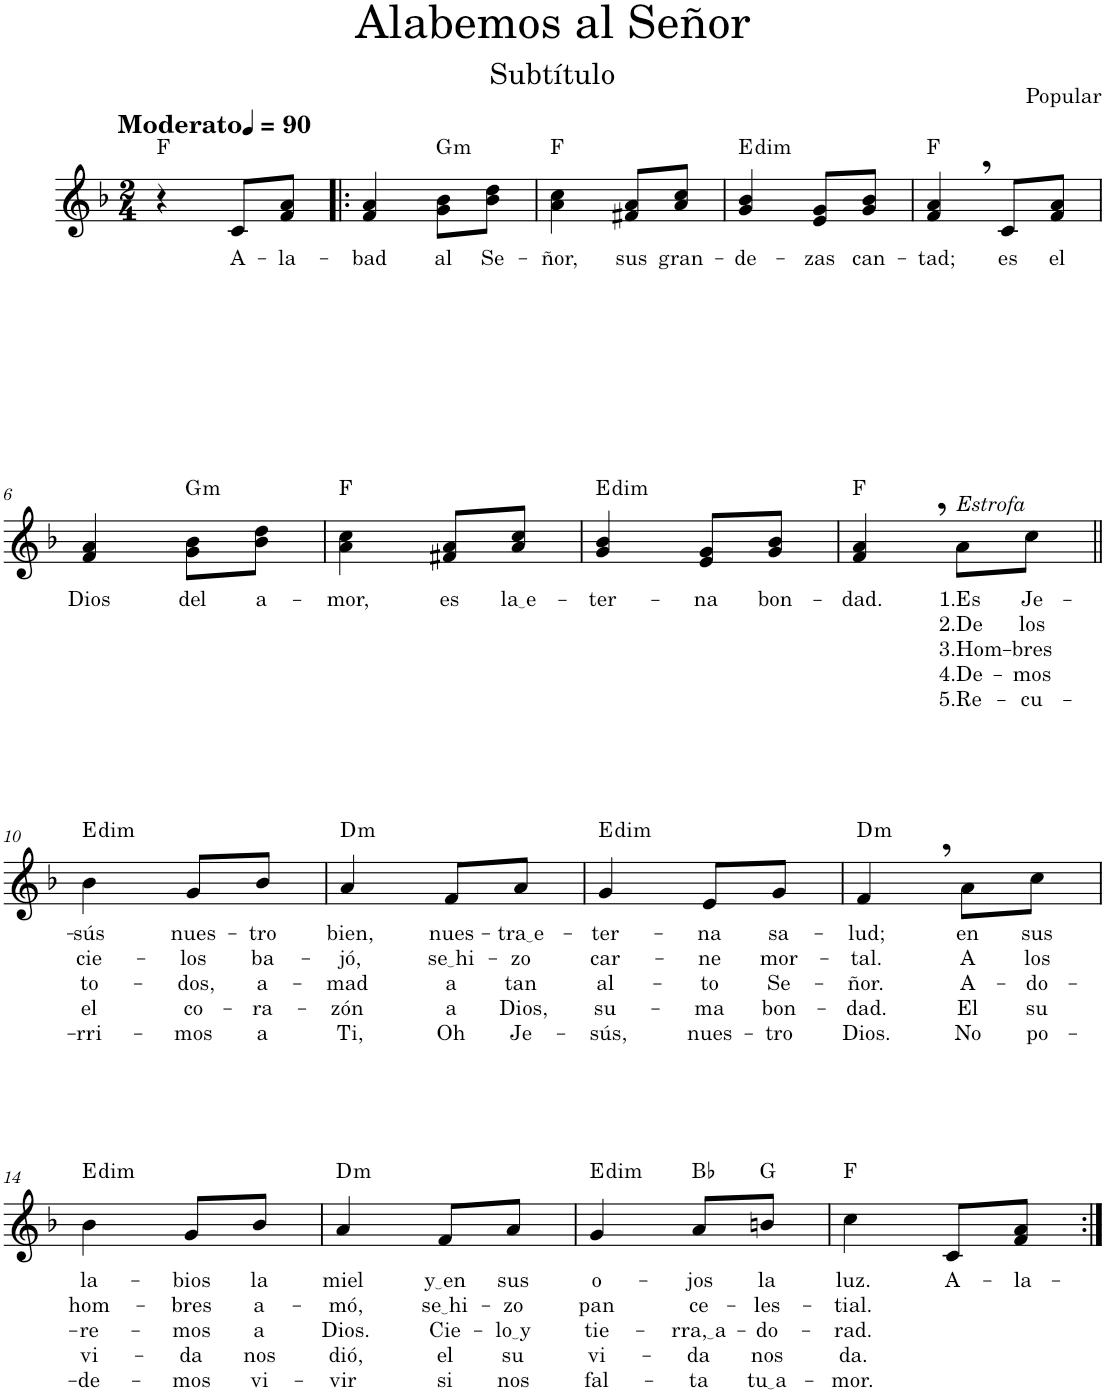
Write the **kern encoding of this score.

**kern	**text	**text	**text	**text	**text	**harte
*part1	*part1	*part1	*part1	*part1	*part1	*part1
*staff1	*staff1	*staff1	*staff1	*staff1	*staff1	*
*I"Soprano	*	*	*	*	*	*
*I'S.	*	*	*	*	*	*
*clefG2	*	*	*	*	*	*
*k[b-]	*	*	*	*	*	*
*M2/4	*	*	*	*	*	*
*MM90	*	*	*	*	*	*
=1	=1	=1	=1	=1	=1	=1
!LO:TX:a:B:t=Moderato	!	!	!	!	!	!
4r	.	.	.	.	.	F:maj
!	!LO:LY:b	!	!	!	!	!
8c/L	A-	.	.	.	.	.
!	!LO:LY:b	!	!	!	!	!
8f/ 8a/J	-la-	.	.	.	.	.
=2!|:	=2!|:	=2!|:	=2!|:	=2!|:	=2!|:	=2!|:
!	!LO:LY:b	!	!	!	!	!
4f/ 4a/	-bad	.	.	.	.	.
!	!LO:LY:b	!	!	!	!	!LO:H:kt=m
8g\ 8b-\L	al	.	.	.	.	G:min
!	!LO:LY:b	!	!	!	!	!
8b-\ 8dd\J	Se-	.	.	.	.	.
=3	=3	=3	=3	=3	=3	=3
!	!LO:LY:b	!	!	!	!	!
4a\ 4cc\	-ñor,	.	.	.	.	F:maj
!	!LO:LY:b	!	!	!	!	!
8f#X/ 8a/L	sus	.	.	.	.	.
!	!LO:LY:b	!	!	!	!	!
8a/ 8cc/J	gran-	.	.	.	.	.
=4	=4	=4	=4	=4	=4	=4
!	!LO:LY:b	!	!	!	!	!LO:H:kt=dim
4g/ 4b-/	-de-	.	.	.	.	E:dim
!	!LO:LY:b	!	!	!	!	!
8e/ 8g/L	-zas	.	.	.	.	.
!	!LO:LY:b	!	!	!	!	!
8g/ 8b-/J	can-	.	.	.	.	.
=5	=5	=5	=5	=5	=5	=5
!	!LO:LY:b	!	!	!	!	!
4f/, 4a/,	-tad;	.	.	.	.	F:maj
!	!LO:LY:b	!	!	!	!	!
8c/L	es	.	.	.	.	.
!	!LO:LY:b	!	!	!	!	!
8f/ 8a/J	el	.	.	.	.	.
!!LO:LB:g=z
=6	=6	=6	=6	=6	=6	=6
!	!LO:LY:b	!	!	!	!	!
4f/ 4a/	Dios	.	.	.	.	.
!	!LO:LY:b	!	!	!	!	!LO:H:kt=m
8g\ 8b-\L	del	.	.	.	.	G:min
!	!LO:LY:b	!	!	!	!	!
8b-\ 8dd\J	a-	.	.	.	.	.
=7	=7	=7	=7	=7	=7	=7
!	!LO:LY:b	!	!	!	!	!
4a\ 4cc\	-mor,	.	.	.	.	F:maj
!	!LO:LY:b	!	!	!	!	!
8f#X/ 8a/L	es	.	.	.	.	.
!	!LO:LY:b	!	!	!	!	!
8a/ 8cc/J	la e	.	.	.	.	.
=8	=8	=8	=8	=8	=8	=8
!	!LO:LY:b	!	!	!	!	!LO:H:kt=dim
4g/ 4b-/	-ter-	.	.	.	.	E:dim
!	!LO:LY:b	!	!	!	!	!
8e/ 8g/L	-na	.	.	.	.	.
!	!LO:LY:b	!	!	!	!	!
8g/ 8b-/J	bon-	.	.	.	.	.
=9	=9	=9	=9	=9	=9	=9
!	!LO:LY:b	!	!	!	!	!
4f/, 4a/,	-dad.	.	.	.	.	F:maj
!LO:TX:a:i:t=Estrofa	!	!	!	!	!	!
!	!LO:LY:b	!LO:LY:b	!LO:LY:b	!LO:LY:b	!LO:LY:b	!
8a\L	1.Es	2.De	3.Hom-	4.De-	5.Re-	.
!	!LO:LY:b	!LO:LY:b	!LO:LY:b	!LO:LY:b	!LO:LY:b	!
8cc\J	Je-	los	-bres	-mos	-cu-	.
!!LO:LB:g=z
=10||	=10||	=10||	=10||	=10||	=10||	=10||
!	!LO:LY:b	!LO:LY:b	!LO:LY:b	!LO:LY:b	!LO:LY:b	!LO:H:kt=dim
4b-\	-sús	cie-	to-	el	-rri-	E:dim
!	!LO:LY:b	!LO:LY:b	!LO:LY:b	!LO:LY:b	!LO:LY:b	!
8g/L	nues-	-los	-dos,	co-	-mos	.
!	!LO:LY:b	!LO:LY:b	!LO:LY:b	!LO:LY:b	!LO:LY:b	!
8b-/J	-tro	ba-	a-	-ra-	a	.
=11	=11	=11	=11	=11	=11	=11
!	!LO:LY:b	!LO:LY:b	!LO:LY:b	!LO:LY:b	!LO:LY:b	!LO:H:kt=m
4a/	bien,	-jó,	-mad	-zón	Ti,	D:min
!	!LO:LY:b	!LO:LY:b	!LO:LY:b	!LO:LY:b	!LO:LY:b	!
8f/L	nues-	se hi	a	a	Oh	.
!	!LO:LY:b	!LO:LY:b	!LO:LY:b	!LO:LY:b	!LO:LY:b	!
8a/J	tra e	-zo	tan	Dios,	Je-	.
=12	=12	=12	=12	=12	=12	=12
!	!LO:LY:b	!LO:LY:b	!LO:LY:b	!LO:LY:b	!LO:LY:b	!LO:H:kt=dim
4g/	-ter-	car-	al-	su-	-sús,	E:dim
!	!LO:LY:b	!LO:LY:b	!LO:LY:b	!LO:LY:b	!LO:LY:b	!
8e/L	-na	-ne	-to	-ma	nues-	.
!	!LO:LY:b	!LO:LY:b	!LO:LY:b	!LO:LY:b	!LO:LY:b	!
8g/J	sa-	mor-	Se-	bon-	-tro	.
=13	=13	=13	=13	=13	=13	=13
!	!LO:LY:b	!LO:LY:b	!LO:LY:b	!LO:LY:b	!LO:LY:b	!LO:H:kt=m
4f,/	-lud;	-tal.	-ñor.	-dad.	Dios.	D:min
!	!LO:LY:b	!LO:LY:b	!LO:LY:b	!LO:LY:b	!LO:LY:b	!
8a\L	en	A	A-	El	No	.
!	!LO:LY:b	!LO:LY:b	!LO:LY:b	!LO:LY:b	!LO:LY:b	!
8cc\J	sus	los	-do-	su	po-	.
!!LO:LB:g=z
=14	=14	=14	=14	=14	=14	=14
!	!LO:LY:b	!LO:LY:b	!LO:LY:b	!LO:LY:b	!LO:LY:b	!LO:H:kt=dim
4b-\	la-	hom-	-re-	vi-	-de-	E:dim
!	!LO:LY:b	!LO:LY:b	!LO:LY:b	!LO:LY:b	!LO:LY:b	!
8g/L	-bios	-bres	-mos	-da	-mos	.
!	!LO:LY:b	!LO:LY:b	!LO:LY:b	!LO:LY:b	!LO:LY:b	!
8b-/J	la	a-	a	nos	vi-	.
=15	=15	=15	=15	=15	=15	=15
!	!LO:LY:b	!LO:LY:b	!LO:LY:b	!LO:LY:b	!LO:LY:b	!LO:H:kt=m
4a/	miel	-mó,	Dios.	dió,	-vir	D:min
!	!LO:LY:b	!LO:LY:b	!LO:LY:b	!LO:LY:b	!LO:LY:b	!
8f/L	y en	se hi	Cie-	el	si	.
!	!LO:LY:b	!LO:LY:b	!LO:LY:b	!LO:LY:b	!LO:LY:b	!
8a/J	sus	-zo	lo y	su	nos	.
=16	=16	=16	=16	=16	=16	=16
!	!LO:LY:b	!LO:LY:b	!LO:LY:b	!LO:LY:b	!LO:LY:b	!LO:H:kt=dim
4g/	o-	pan	tie-	vi-	fal-	E:dim
!	!LO:LY:b	!LO:LY:b	!LO:LY:b	!LO:LY:b	!LO:LY:b	!
8a/L	-jos	ce-	rra, a	-da	-ta	Bb:maj
!	!LO:LY:b	!LO:LY:b	!LO:LY:b	!LO:LY:b	!LO:LY:b	!
8bn/J	la	-les-	-do-	nos	tu a	G:maj
=17	=17	=17	=17	=17	=17	=17
!	!LO:LY:b	!LO:LY:b	!LO:LY:b	!LO:LY:b	!LO:LY:b	!
4cc\	luz.	-tial.	-rad.	da.	-mor.	F:maj
!	!LO:LY:b	!	!	!	!	!
8c/L	A-	.	.	.	.	.
!	!LO:LY:b	!	!	!	!	!
8f/ 8a/J	-la-	.	.	.	.	.
=:|!	=:|!	=:|!	=:|!	=:|!	=:|!	=:|!
*-	*-	*-	*-	*-	*-	*-
